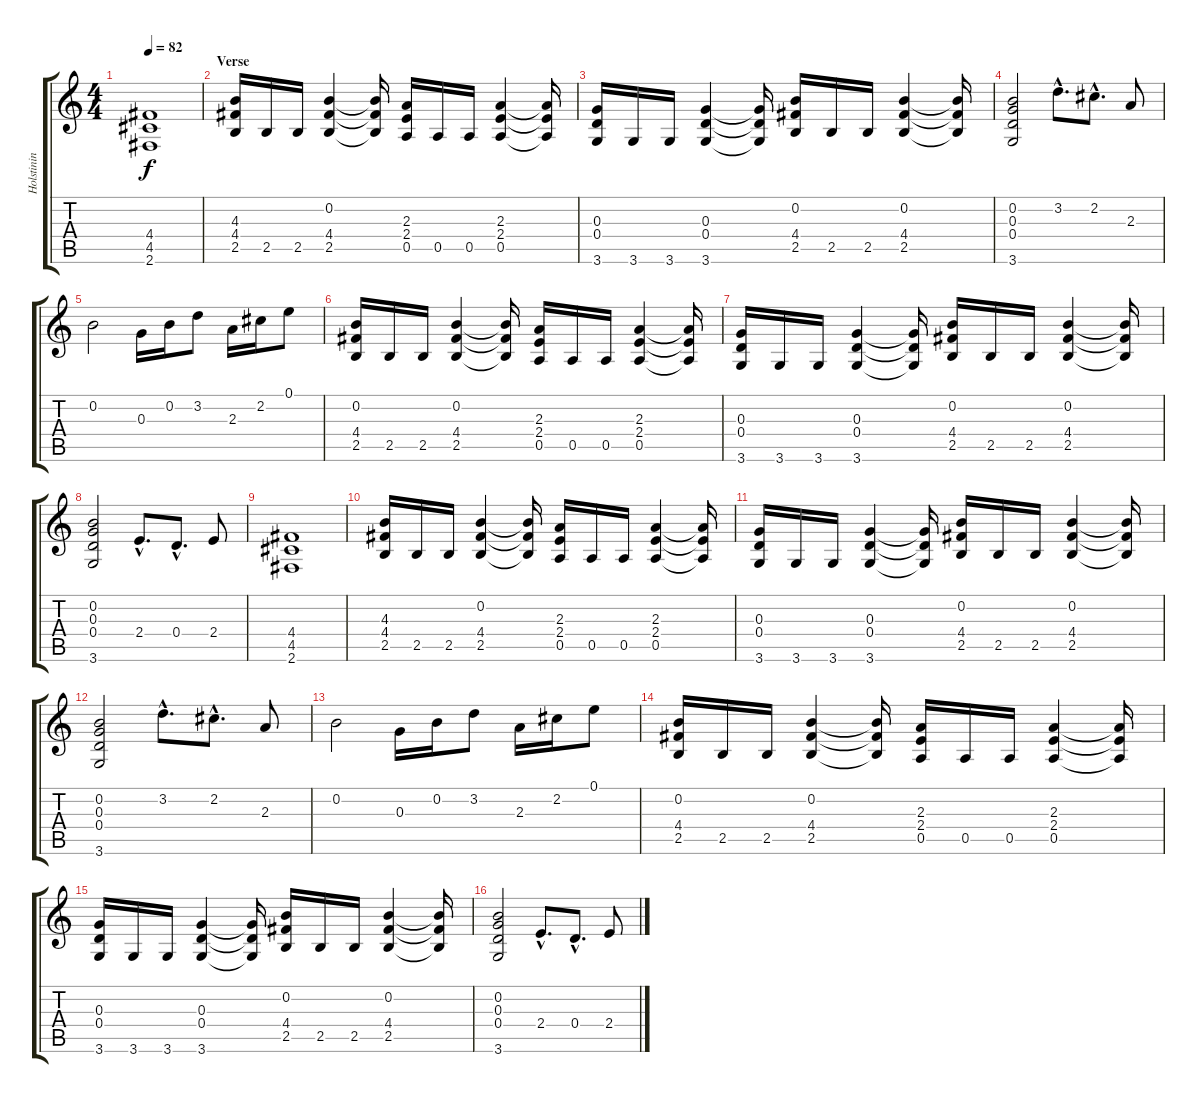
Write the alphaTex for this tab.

\track ("Holstinin" "Holstinin") {instrument distortionguitar}
\staff {score tabs}
\tuning (E4 B3 G3 D3 A2 E2) {hide}
\ts (4 4)
\tempo 82
\clef g2
\ks c
(4.4 4.5 2.6).1{dy f} |
\section ("" "Verse")
(4.3 4.4 2.5).16 2.5.16 2.5.16 (0.2 4.4 2.5).4 (0.2{t} 4.4{t} 2.5{t}).16 (2.3 2.4 0.5).16 0.5.16 0.5.16 (2.3 2.4 0.5).4 (2.3{t} 2.4{t} 0.5{t}).16 |
(0.3 0.4 3.6).16 3.6.16 3.6.16 (0.3 0.4 3.6).4 (0.3{t} 0.4{t} 3.6{t}).16 (0.2 4.4 2.5).16 2.5.16 2.5.16 (0.2 4.4 2.5).4 (0.2{t} 4.4{t} 2.5{t}).16 |
(0.2 0.3 0.4 3.6).2 3.2{hac}.8{d} 2.2{hac}.8{d} 2.3.8 |
0.2.2 0.3.16 0.2.16 3.2.8 2.3.16 2.2.16 0.1.8 |
(0.2 4.4 2.5).16 2.5.16 2.5.16 (0.2 4.4 2.5).4 (0.2{t} 4.4{t} 2.5{t}).16 (2.3 2.4 0.5).16 0.5.16 0.5.16 (2.3 2.4 0.5).4 (2.3{t} 2.4{t} 0.5{t}).16 |
(0.3 0.4 3.6).16 3.6.16 3.6.16 (0.3 0.4 3.6).4 (0.3{t} 0.4{t} 3.6{t}).16 (0.2 4.4 2.5).16 2.5.16 2.5.16 (0.2 4.4 2.5).4 (0.2{t} 4.4{t} 2.5{t}).16 |
(0.2 0.3 0.4 3.6).2 2.4{hac}.8{d} 0.4{hac}.8{d} 2.4.8 |
(4.4 4.5 2.6).1 |
(4.3 4.4 2.5).16 2.5.16 2.5.16 (0.2 4.4 2.5).4 (0.2{t} 4.4{t} 2.5{t}).16 (2.3 2.4 0.5).16 0.5.16 0.5.16 (2.3 2.4 0.5).4 (2.3{t} 2.4{t} 0.5{t}).16 |
(0.3 0.4 3.6).16 3.6.16 3.6.16 (0.3 0.4 3.6).4 (0.3{t} 0.4{t} 3.6{t}).16 (0.2 4.4 2.5).16 2.5.16 2.5.16 (0.2 4.4 2.5).4 (0.2{t} 4.4{t} 2.5{t}).16 |
(0.2 0.3 0.4 3.6).2 3.2{hac}.8{d} 2.2{hac}.8{d} 2.3.8 |
0.2.2 0.3.16 0.2.16 3.2.8 2.3.16 2.2.16 0.1.8 |
(0.2 4.4 2.5).16 2.5.16 2.5.16 (0.2 4.4 2.5).4 (0.2{t} 4.4{t} 2.5{t}).16 (2.3 2.4 0.5).16 0.5.16 0.5.16 (2.3 2.4 0.5).4 (2.3{t} 2.4{t} 0.5{t}).16 |
(0.3 0.4 3.6).16 3.6.16 3.6.16 (0.3 0.4 3.6).4 (0.3{t} 0.4{t} 3.6{t}).16 (0.2 4.4 2.5).16 2.5.16 2.5.16 (0.2 4.4 2.5).4 (0.2{t} 4.4{t} 2.5{t}).16 |
(0.2 0.3 0.4 3.6).2 2.4{hac}.8{d} 0.4{hac}.8{d} 2.4.8
